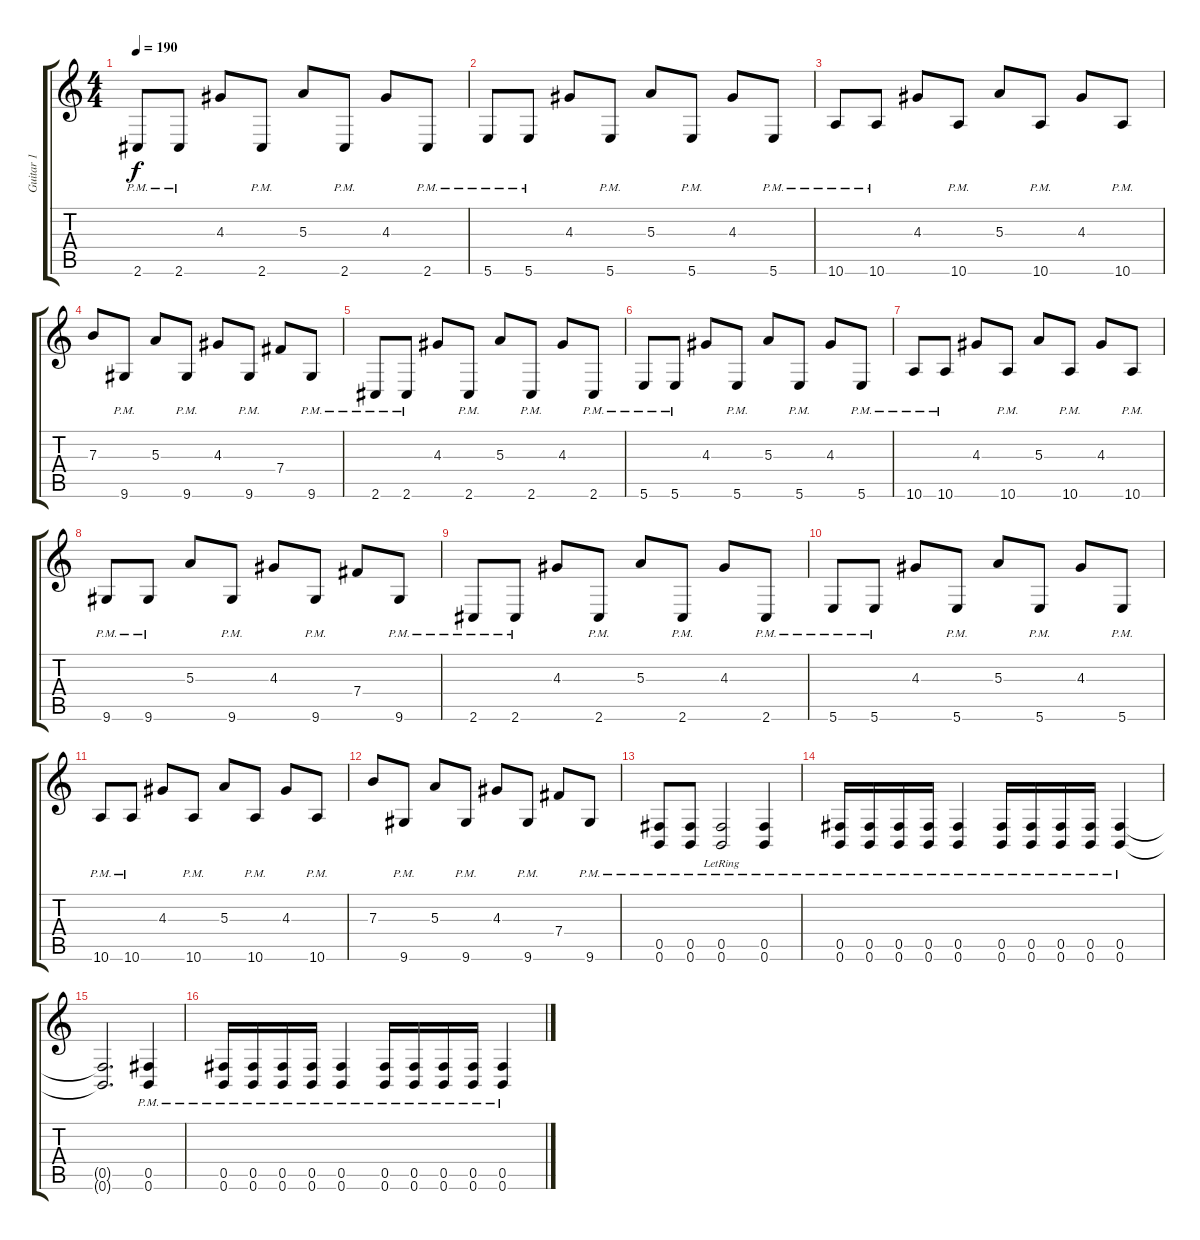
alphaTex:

\track ("Guitar 1" "Guitar 1") {instrument distortionguitar}
\staff {score tabs}
\tuning (Db4 Ab3 E3 B2 Gb2 B1) {hide}
\ts (4 4)
\tempo 190
\clef g2
\ks c
2.6{pm}.8{dy f} 2.6{pm}.8 4.3.8 2.6{pm}.8 5.3.8 2.6{pm}.8 4.3.8 2.6{pm}.8 |
5.6{pm}.8 5.6{pm}.8 4.3.8 5.6{pm}.8 5.3.8 5.6{pm}.8 4.3.8 5.6{pm}.8 |
10.6{pm}.8 10.6{pm}.8 4.3.8 10.6{pm}.8 5.3.8 10.6{pm}.8 4.3.8 10.6{pm}.8 |
7.3.8 9.6{pm}.8 5.3.8 9.6{pm}.8 4.3.8 9.6{pm}.8 7.4.8 9.6{pm}.8 |
2.6{pm}.8 2.6{pm}.8 4.3.8 2.6{pm}.8 5.3.8 2.6{pm}.8 4.3.8 2.6{pm}.8 |
5.6{pm}.8 5.6{pm}.8 4.3.8 5.6{pm}.8 5.3.8 5.6{pm}.8 4.3.8 5.6{pm}.8 |
10.6{pm}.8 10.6{pm}.8 4.3.8 10.6{pm}.8 5.3.8 10.6{pm}.8 4.3.8 10.6{pm}.8 |
9.6{pm}.8 9.6{pm}.8 5.3.8 9.6{pm}.8 4.3.8 9.6{pm}.8 7.4.8 9.6{pm}.8 |
2.6{pm}.8 2.6{pm}.8 4.3.8 2.6{pm}.8 5.3.8 2.6{pm}.8 4.3.8 2.6{pm}.8 |
5.6{pm}.8 5.6{pm}.8 4.3.8 5.6{pm}.8 5.3.8 5.6{pm}.8 4.3.8 5.6{pm}.8 |
10.6{pm}.8 10.6{pm}.8 4.3.8 10.6{pm}.8 5.3.8 10.6{pm}.8 4.3.8 10.6{pm}.8 |
7.3.8 9.6{pm}.8 5.3.8 9.6{pm}.8 4.3.8 9.6{pm}.8 7.4.8 9.6{pm}.8 |
(0.5{pm} 0.6{pm}).8 (0.5{pm} 0.6{pm}).8 (0.5{pm lr} 0.6{pm lr}).2 (0.5{pm} 0.6{pm}).4 |
(0.5{pm} 0.6{pm}).16 (0.5{pm} 0.6{pm}).16 (0.5{pm} 0.6{pm}).16 (0.5{pm} 0.6{pm}).16 (0.5{pm} 0.6{pm}).4 (0.5{pm} 0.6{pm}).16 (0.5{pm} 0.6{pm}).16 (0.5{pm} 0.6{pm}).16 (0.5{pm} 0.6{pm}).16 (0.5{pm} 0.6{pm}).4 |
(0.5{t} 0.6{t}).2{d} (0.5{pm} 0.6{pm}).4 |
(0.5{pm} 0.6{pm}).16 (0.5{pm} 0.6{pm}).16 (0.5{pm} 0.6{pm}).16 (0.5{pm} 0.6{pm}).16 (0.5{pm} 0.6{pm}).4 (0.5{pm} 0.6{pm}).16 (0.5{pm} 0.6{pm}).16 (0.5{pm} 0.6{pm}).16 (0.5{pm} 0.6{pm}).16 (0.5{pm} 0.6{pm}).4
